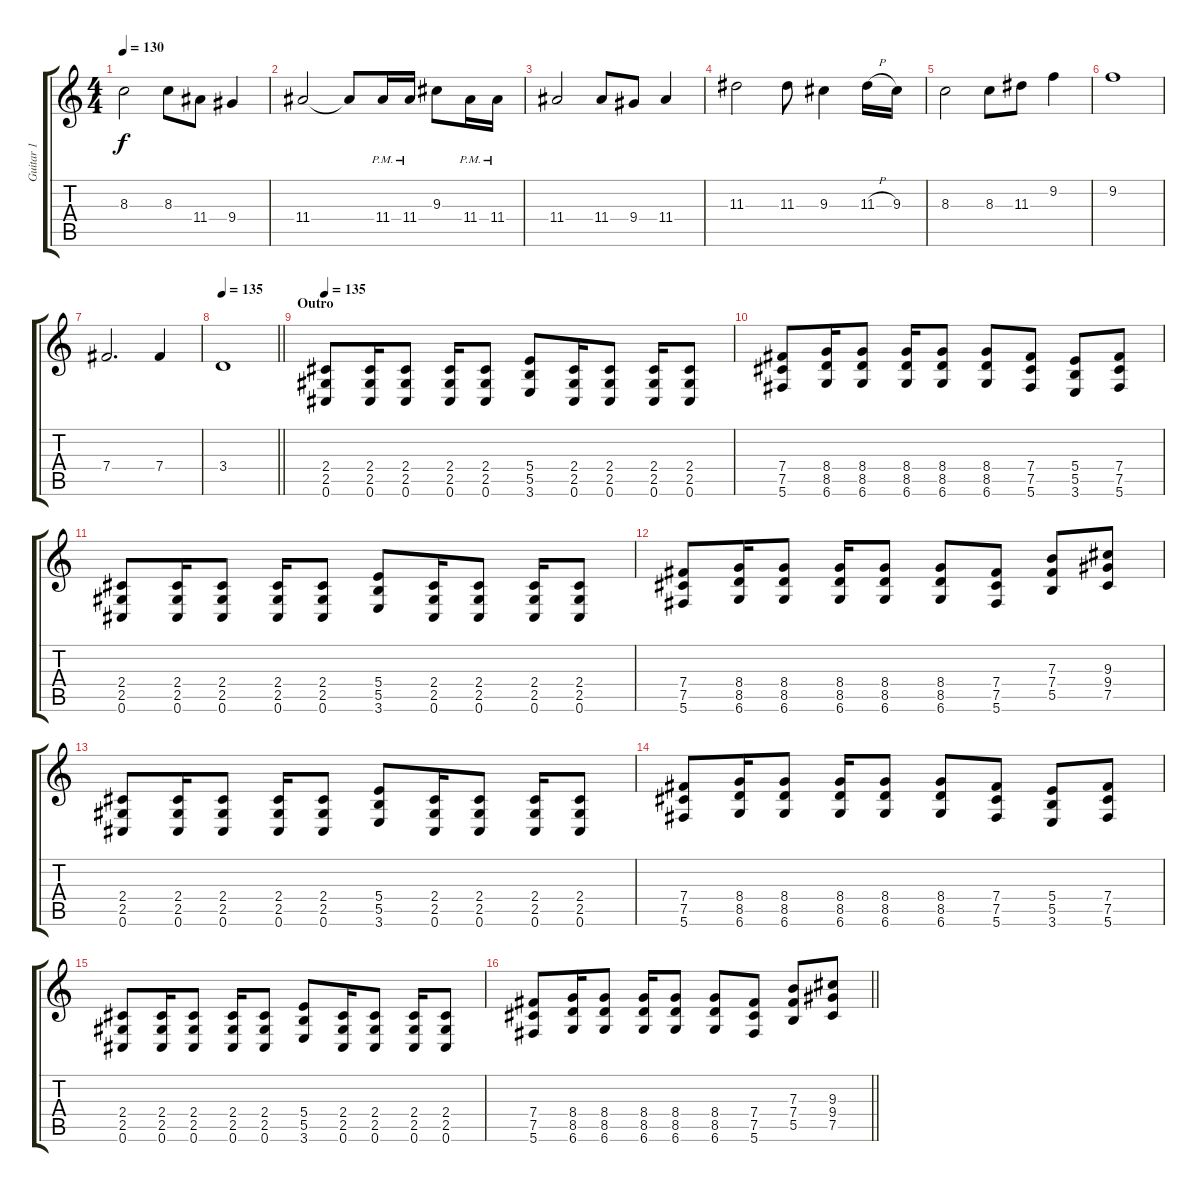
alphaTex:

\track ("Guitar 1" "Guitar 1") {instrument overdrivenguitar}
\staff {score tabs}
\tuning (Db4 Ab3 E3 B2 Gb2 Db2) {hide}
\ts (4 4)
\tempo 130
\clef g2
\ks c
8.3.2{dy f} 8.3.8 11.4.8 9.4.4 |
11.4.2 11.4{t}.8 11.4{pm}.16 11.4{pm}.16 9.3.8 11.4{pm}.16 11.4{pm}.16 |
11.4.2 11.4.8 9.4.8 11.4.4 |
11.3.2 11.3.8 9.3.4 11.3{h}.16 9.3.16 |
8.3.2 8.3.8 11.3.8 9.2.4 |
9.2.1 |
7.4.2{d} 7.4.4 |
\tempo 135
\barLineRight lightlight
3.4.1 |
\section ("" "Outro")
\tempo 135
(2.4 2.5 0.6).8 (2.4 2.5 0.6).16 (2.4 2.5 0.6).8 (2.4 2.5 0.6).16 (2.4 2.5 0.6).8 (5.4 5.5 3.6).8 (2.4 2.5 0.6).16 (2.4 2.5 0.6).8 (2.4 2.5 0.6).16 (2.4 2.5 0.6).8 |
(7.4 7.5 5.6).8 (8.4 8.5 6.6).16 (8.4 8.5 6.6).8 (8.4 8.5 6.6).16 (8.4 8.5 6.6).8 (8.4 8.5 6.6).8 (7.4 7.5 5.6).8 (5.4 5.5 3.6).8 (7.4 7.5 5.6).8 |
(2.4 2.5 0.6).8 (2.4 2.5 0.6).16 (2.4 2.5 0.6).8 (2.4 2.5 0.6).16 (2.4 2.5 0.6).8 (5.4 5.5 3.6).8 (2.4 2.5 0.6).16 (2.4 2.5 0.6).8 (2.4 2.5 0.6).16 (2.4 2.5 0.6).8 |
(7.4 7.5 5.6).8 (8.4 8.5 6.6).16 (8.4 8.5 6.6).8 (8.4 8.5 6.6).16 (8.4 8.5 6.6).8 (8.4 8.5 6.6).8 (7.4 7.5 5.6).8 (7.3 7.4 5.5).8 (9.3 9.4 7.5).8 |
(2.4 2.5 0.6).8 (2.4 2.5 0.6).16 (2.4 2.5 0.6).8 (2.4 2.5 0.6).16 (2.4 2.5 0.6).8 (5.4 5.5 3.6).8 (2.4 2.5 0.6).16 (2.4 2.5 0.6).8 (2.4 2.5 0.6).16 (2.4 2.5 0.6).8 |
(7.4 7.5 5.6).8 (8.4 8.5 6.6).16 (8.4 8.5 6.6).8 (8.4 8.5 6.6).16 (8.4 8.5 6.6).8 (8.4 8.5 6.6).8 (7.4 7.5 5.6).8 (5.4 5.5 3.6).8 (7.4 7.5 5.6).8 |
(2.4 2.5 0.6).8 (2.4 2.5 0.6).16 (2.4 2.5 0.6).8 (2.4 2.5 0.6).16 (2.4 2.5 0.6).8 (5.4 5.5 3.6).8 (2.4 2.5 0.6).16 (2.4 2.5 0.6).8 (2.4 2.5 0.6).16 (2.4 2.5 0.6).8 |
\barLineRight lightlight
(7.4 7.5 5.6).8 (8.4 8.5 6.6).16 (8.4 8.5 6.6).8 (8.4 8.5 6.6).16 (8.4 8.5 6.6).8 (8.4 8.5 6.6).8 (7.4 7.5 5.6).8 (7.3 7.4 5.5).8 (9.3 9.4 7.5).8
